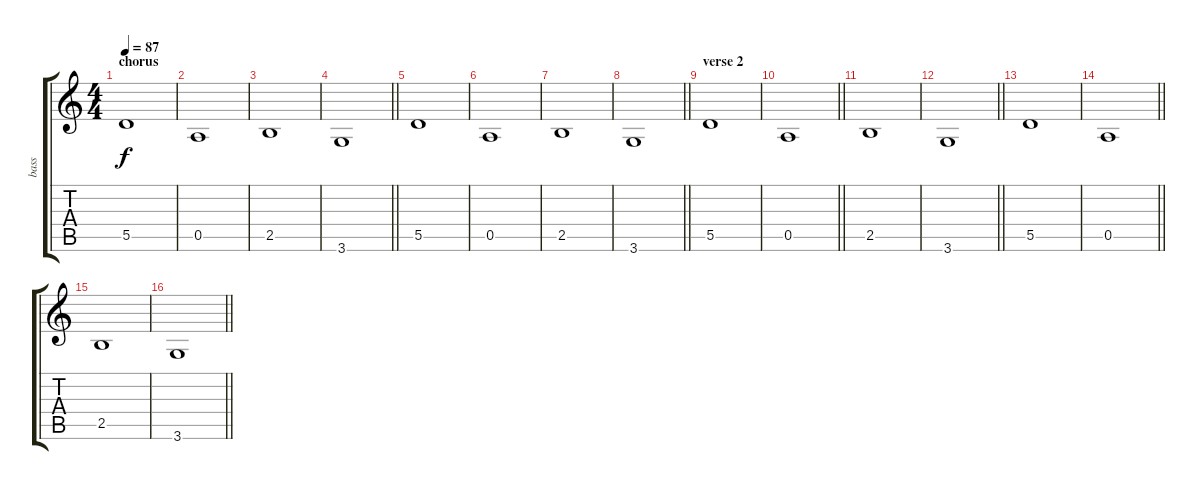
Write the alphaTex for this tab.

\track ("bass" "bass") {instrument electricbassfinger}
\staff {score tabs}
\tuning (E4 B3 G3 D3 A2 E2) {hide}
\ts (4 4)
\section ("" "chorus")
\tempo 87
\clef g2
\ks c
5.5.1{dy f} |
0.5.1 |
2.5.1 |
\barLineRight lightlight
3.6.1 |
5.5.1 |
0.5.1 |
2.5.1 |
\barLineRight lightlight
3.6.1 |
\section ("" "verse 2")
5.5.1 |
\barLineRight lightlight
0.5.1 |
2.5.1 |
\barLineRight lightlight
3.6.1 |
5.5.1 |
\barLineRight lightlight
0.5.1 |
2.5.1 |
\barLineRight lightlight
3.6.1
